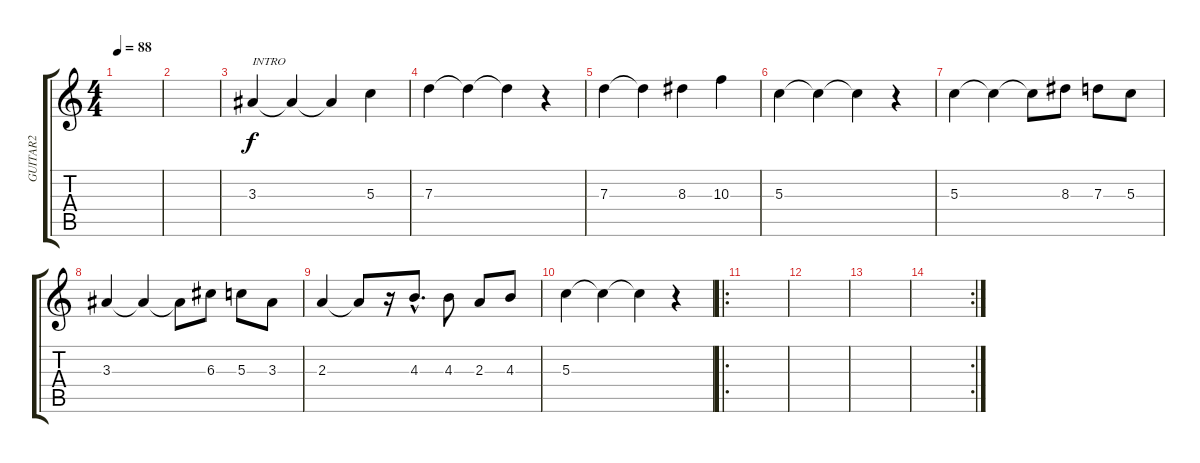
\track ("GUITAR2" "GUITAR2") {instrument overdrivenguitar}
\staff {score tabs}
\tuning (E4 B3 G3 D3 A2 E2) {hide}
\ts (4 4)
\tempo 88
\clef g2
\ks c
|
|
3.3.4{txt "INTRO"} 3.3{t}.4 3.3{t}.4 5.3.4 |
7.3.4 7.3{t}.4 7.3{t}.4 r.4 |
7.3.4 7.3{t}.4 8.3.4 10.3.4 |
5.3.4 5.3{t}.4 5.3{t}.4 r.4 |
5.3.4 5.3{t}.4 5.3{t}.8 8.3.8 7.3.8 5.3.8 |
3.3.4 3.3{t}.4 3.3{t}.8 6.3.8 5.3.8 3.3.8 |
2.3.4 2.3{t}.8 r.16 4.3{hac}.8{d} 4.3.8 2.3.8 4.3.8 |
5.3.4 5.3{t}.4 5.3{t}.4 r.4 |
\ro
|
|
|
\rc 2
